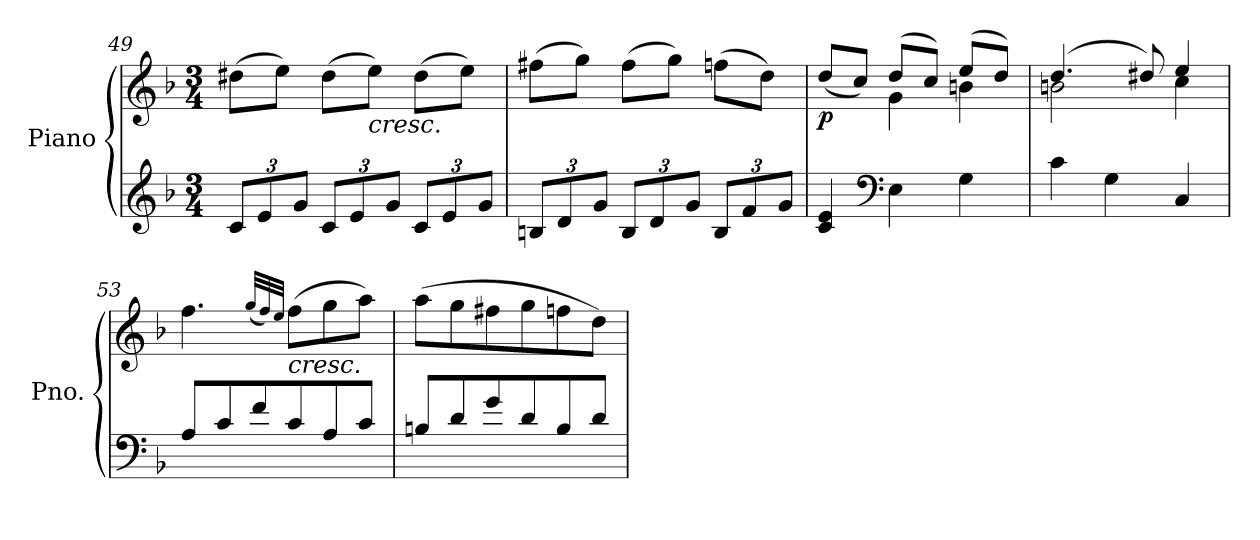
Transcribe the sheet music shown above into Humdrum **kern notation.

**kern	**kern	**dynam
*part1	*part1	*part1
*staff2	*staff1	*staff1/2
*I"Piano	*	*
*I'Pno.	*	*
!!LO:LB:g=z
*clefG2	*clefG2	*
*k[b-]	*k[b-]	*
*M3/4	*M3/4	*
*Xbrackettup	*	*
=49	=49	=49
12c/L	(>8dd#X\L	.
12e/	.	.
.	8ee\J)	.
12g/J	.	.
12c/L	(>8dd#\L	.
12e/	.	.
!	!LO:TX:b:i:t=cresc.	!
.	8ee\J)	.
12g/J	.	.
12c/L	(>8dd#\L	.
12e/	.	.
.	8ee\J)	.
12g/J	.	.
=50	=50	=50
12Bn/L	(>8ff#X\L	.
12d/	.	.
.	8gg\J)	.
12g/J	.	.
12B/L	(>8ff#\L	.
12d/	.	.
.	8gg\J)	.
12g/J	.	.
12B/L	(>8ffn\L	.
12f/	.	.
.	8dd\J)	.
12g/J	.	.
=51	=51	=51
*	*^	*
!	!	!	!LO:DY:b
4c/ 4e/	(>8dd/L	4ryy	p
.	8cc/J)	.	.
*clefF4	*	*	*
4E\	(>8dd/L	4g\	.
.	8cc/J)	.	.
4G\	(>8ee/L	4bn\	.
.	8dd/J)	.	.
=52	=52	=52	=52
4c\	(>4.dd/	2bn\	.
4G\	.	.	.
.	8dd#X/)	.	.
4C/	4ee/	4cc\	.
*	*v	*v	*
=53	=53	=53
8A/L	4.ff\	.
8c/	.	.
8f/	.	.
.	(<32qgg!/LLL	.
.	32qff!/)	.
.	32qee!/JJJ	.
!	!LO:TX:b:i:t=cresc.	!
8c/	(>8ff\L	.
8A/	8gg\	.
8c/J	8aa\J)	.
!!LO:LB:g=z
=54	=54	=54
8Bn/L	(>8aa\L	.
8d/	8gg\	.
8g/	8ff#X\	.
8d/	8gg\	.
8B/	8ffn\	.
8d/J	8dd\J)	.
=	=	=
*-	*-	*-
